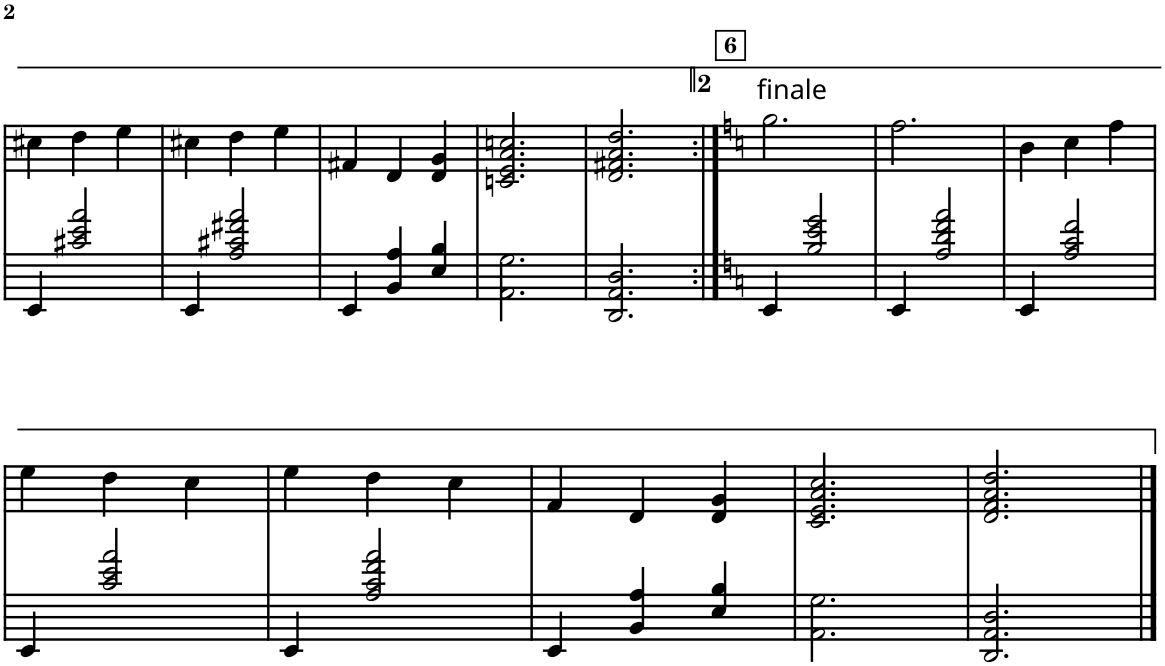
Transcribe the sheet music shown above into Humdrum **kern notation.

**kern	**kern
*part1	*part1
*staff2	*staff1
*I"Piano	*
*I'Pno	*
!!LO:PB:g=z
*clefF4	*clefG2
*k[f#c#]	*k[f#c#]
*M3/4	*M3/4
=35	=35
4EE/	4cc#X\
2c#X/ 2e/ 2a/	4dd\
.	4ee\
=36	=36
4EE/	4cc#X\
2A/ 2c#X/ 2f#X/ 2a/	4dd\
.	4ee\
=37	=37
4EE/	4f#X/
4BB/ 4A/	4d/
4E/ 4B/	4d/ 4g/
=38	=38
2.AA\ 2.G\	2.cn/ 2.e/ 2.a/ 2.ccn/
=39	=39
2.DD/ 2.AA/ 2.D/	2.d/ 2.f#X/ 2.a/ 2.dd/
!!LO:REH:place=s1:a:B:cj:fs=10:t=6
=40:|!	=40:|!
*k[]	*k[]
!	!LO:TX:a:t=finale
4EE/	2.gg\
2B/ 2e/ 2g/	.
=41	=41
4EE/	2.ff\
2A/ 2d/ 2f/ 2a/	.
=42	=42
4EE/	4b\
2A/ 2c/ 2f/	4cc\
.	4ff\
!!LO:LB:g=z
=43	=43
4EE/	4ee\
2c/ 2e/ 2a/	4dd\
.	4cc\
=44	=44
4EE/	4ee\
2A/ 2c/ 2f/ 2a/	4dd\
.	4cc\
=45	=45
4EE/	4f/
4BB/ 4A/	4d/
4E/ 4B/	4d/ 4g/
=46	=46
2.AA\ 2.G\	2.c/ 2.e/ 2.a/ 2.cc/
=47	=47
2.DD/ 2.AA/ 2.D/	2.d/ 2.f/ 2.a/ 2.dd/
==	==
*-	*-
